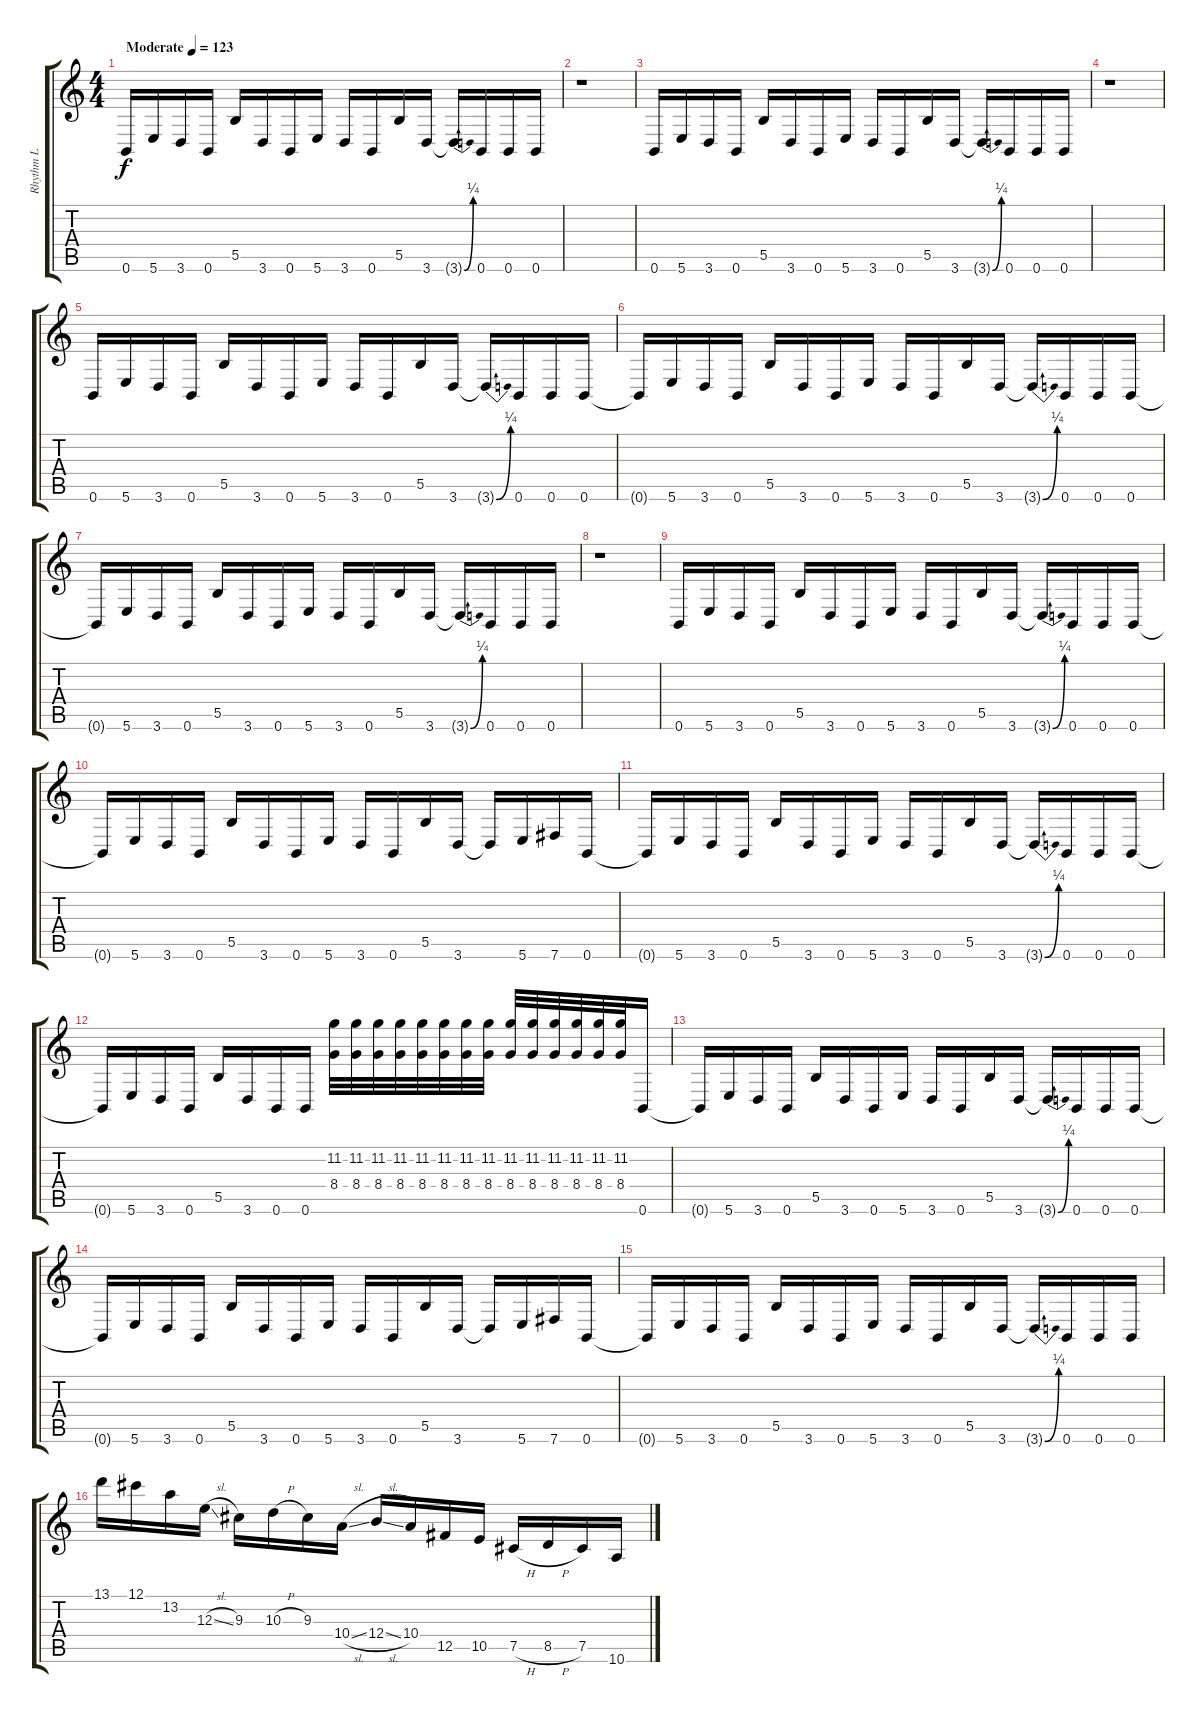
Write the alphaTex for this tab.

\track ("Rhythm L" "Rhythm L") {instrument distortionguitar}
\staff {score tabs}
\tuning (Db4 Ab3 E3 B2 Gb2 B1) {hide}
\ts (4 4)
\tempo (123 "Moderate")
\clef g2
\ks c
0.6.16{txt "" dy f instrument distortionguitar} 5.6.16 3.6.16 0.6.16 5.5.16 3.6.16 0.6.16 5.6.16 3.6.16 0.6.16 5.5.16 3.6.16 3.6{be (bend 0 0 60 1) t}.16 0.6.16 0.6.16 0.6.16 |
r.1 |
0.6.16 5.6.16 3.6.16 0.6.16 5.5.16 3.6.16 0.6.16 5.6.16 3.6.16 0.6.16 5.5.16 3.6.16 3.6{be (bend 0 0 60 1) t}.16 0.6.16 0.6.16 0.6.16 |
r.1 |
0.6.16 5.6.16 3.6.16 0.6.16 5.5.16 3.6.16 0.6.16 5.6.16 3.6.16 0.6.16 5.5.16 3.6.16 3.6{be (bend 0 0 60 1) t}.16 0.6.16 0.6.16 0.6.16 |
0.6{t}.16 5.6.16 3.6.16 0.6.16 5.5.16 3.6.16 0.6.16 5.6.16 3.6.16 0.6.16 5.5.16 3.6.16 3.6{be (bend 0 0 60 1) t}.16 0.6.16 0.6.16 0.6.16 |
0.6{t}.16 5.6.16 3.6.16 0.6.16 5.5.16 3.6.16 0.6.16 5.6.16 3.6.16 0.6.16 5.5.16 3.6.16 3.6{be (bend 0 0 60 1) t}.16 0.6.16 0.6.16 0.6.16 |
r.1 |
0.6.16 5.6.16 3.6.16 0.6.16 5.5.16 3.6.16 0.6.16 5.6.16 3.6.16 0.6.16 5.5.16 3.6.16 3.6{be (bend 0 0 60 1) t}.16 0.6.16 0.6.16 0.6.16 |
0.6{t}.16 5.6.16 3.6.16 0.6.16 5.5.16 3.6.16 0.6.16 5.6.16 3.6.16 0.6.16 5.5.16 3.6.16 3.6{t}.16 5.6.16 7.6.16 0.6.16 |
0.6{t}.16 5.6.16 3.6.16 0.6.16 5.5.16 3.6.16 0.6.16 5.6.16 3.6.16 0.6.16 5.5.16 3.6.16 3.6{be (bend 0 0 60 1) t}.16 0.6.16 0.6.16 0.6.16 |
0.6{t}.16 5.6.16 3.6.16 0.6.16 5.5.16 3.6.16 0.6.16 0.6.16 (11.2 8.4).32 (11.2 8.4).32 (11.2 8.4).32 (11.2 8.4).32 (11.2 8.4).32 (11.2 8.4).32 (11.2 8.4).32 (11.2 8.4).32 (11.2 8.4).32 (11.2 8.4).32 (11.2 8.4).32 (11.2 8.4).32 (11.2 8.4).32 (11.2 8.4).32 0.6.16 |
0.6{t}.16 5.6.16 3.6.16 0.6.16 5.5.16 3.6.16 0.6.16 5.6.16 3.6.16 0.6.16 5.5.16 3.6.16 3.6{be (bend 0 0 60 1) t}.16 0.6.16 0.6.16 0.6.16 |
0.6{t}.16 5.6.16 3.6.16 0.6.16 5.5.16 3.6.16 0.6.16 5.6.16 3.6.16 0.6.16 5.5.16 3.6.16 3.6{t}.16 5.6.16 7.6.16 0.6.16 |
0.6{t}.16 5.6.16 3.6.16 0.6.16 5.5.16 3.6.16 0.6.16 5.6.16 3.6.16 0.6.16 5.5.16 3.6.16 3.6{be (bend 0 0 60 1) t}.16 0.6.16 0.6.16 0.6.16 |
13.1.16 12.1.16 13.2.16 12.3{sl}.16 9.3.16 10.3{h}.16 9.3.16 10.4{sl}.16 12.4{sl}.16 10.4.16 12.5.16 10.5.16 7.5{h}.16 8.5{h}.16 7.5.16 10.6.16
